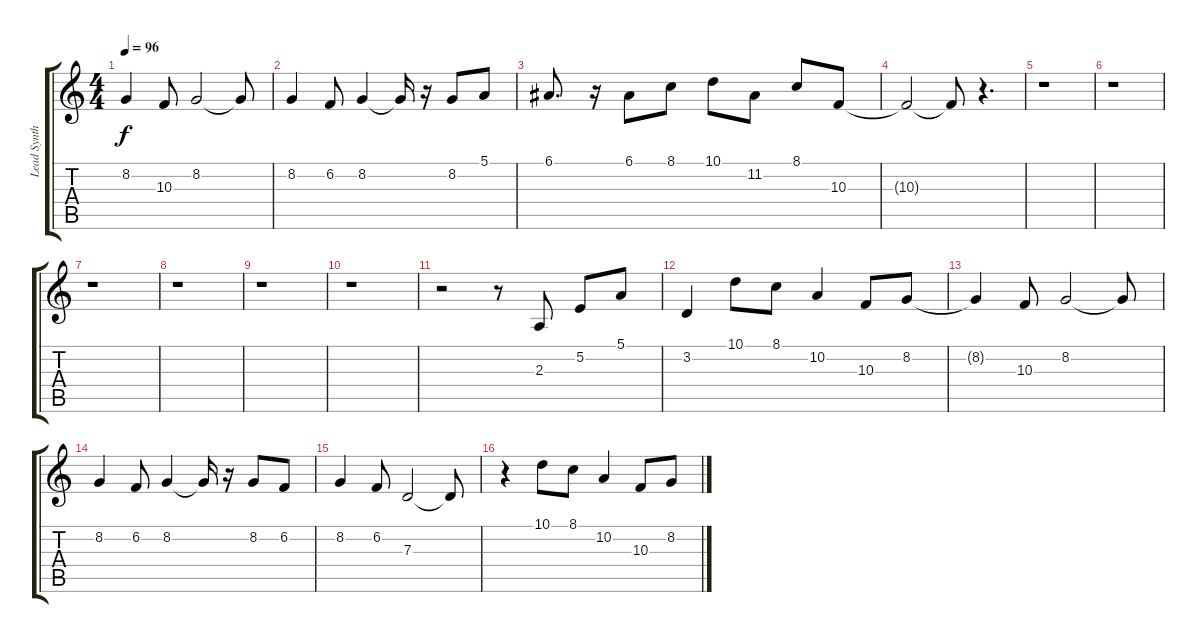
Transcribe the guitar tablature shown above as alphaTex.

\track ("Lead Synth" "Lead Synth") {instrument pad1newage}
\staff {score tabs}
\tuning (E4 B3 G3 D3 A2 E2) {hide}
\ts (4 4)
\tempo 96
\clef g2
\ks c
8.2{t}.4{dy f} 10.3.8 8.2.2 8.2{t}.8 |
8.2.4 6.2.8 8.2.4 8.2{t}.16 r.16 8.2.8 5.1.8 |
6.1.8{d} r.16 6.1.8 8.1.8 10.1.8 11.2.8 8.1.8 10.3.8 |
10.3{t}.2 10.3{t}.8 r.4{d} |
r.1 |
r.1 |
r.1 |
r.1 |
r.1 |
r.1 |
r.2 r.8 2.3.8 5.2.8 5.1.8 |
3.2.4 10.1.8 8.1.8 10.2.4 10.3.8 8.2.8 |
8.2{t}.4 10.3.8 8.2.2 8.2{t}.8 |
8.2.4 6.2.8 8.2.4 8.2{t}.16 r.16 8.2.8 6.2.8 |
8.2.4 6.2.8 7.3.2 7.3{t}.8 |
r.4 10.1.8 8.1.8 10.2.4 10.3.8 8.2.8
